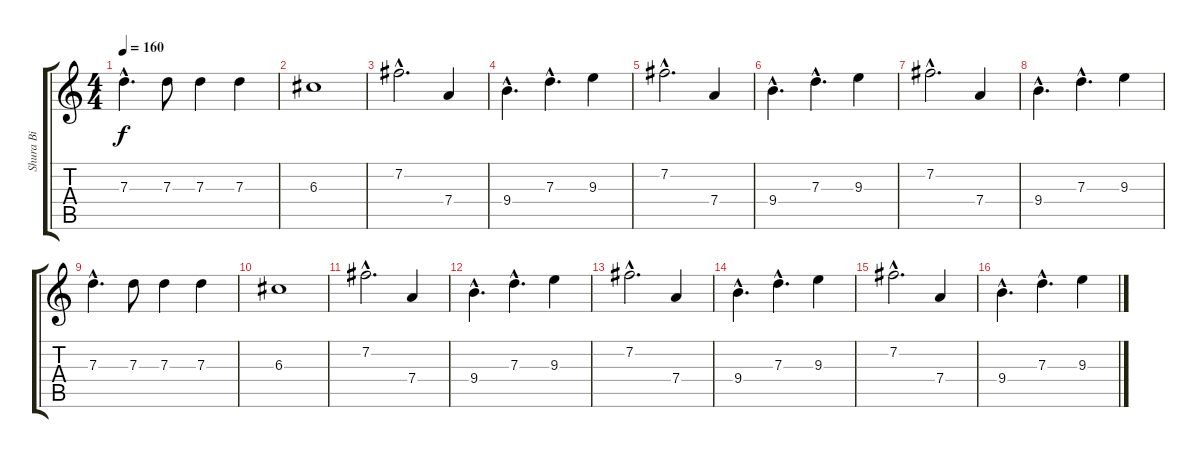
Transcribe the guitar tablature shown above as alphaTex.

\track ("Shura Bi" "Shura Bi") {instrument electricguitarjazz}
\staff {score tabs}
\tuning (E4 B3 G3 D3 A2 E2) {hide}
\ts (4 4)
\tempo 160
\clef g2
\ks c
7.3{hac}.4{d dy f} 7.3.8 7.3.4 7.3.4 |
6.3.1 |
7.2{hac}.2{d} 7.4.4 |
9.4{hac}.4{d} 7.3{hac}.4{d} 9.3.4 |
7.2{hac}.2{d} 7.4.4 |
9.4{hac}.4{d} 7.3{hac}.4{d} 9.3.4 |
7.2{hac}.2{d} 7.4.4 |
9.4{hac}.4{d} 7.3{hac}.4{d} 9.3.4 |
7.3{hac}.4{d} 7.3.8 7.3.4 7.3.4 |
6.3.1 |
7.2{hac}.2{d} 7.4.4 |
9.4{hac}.4{d} 7.3{hac}.4{d} 9.3.4 |
7.2{hac}.2{d} 7.4.4 |
9.4{hac}.4{d} 7.3{hac}.4{d} 9.3.4 |
7.2{hac}.2{d} 7.4.4 |
9.4{hac}.4{d} 7.3{hac}.4{d} 9.3.4
